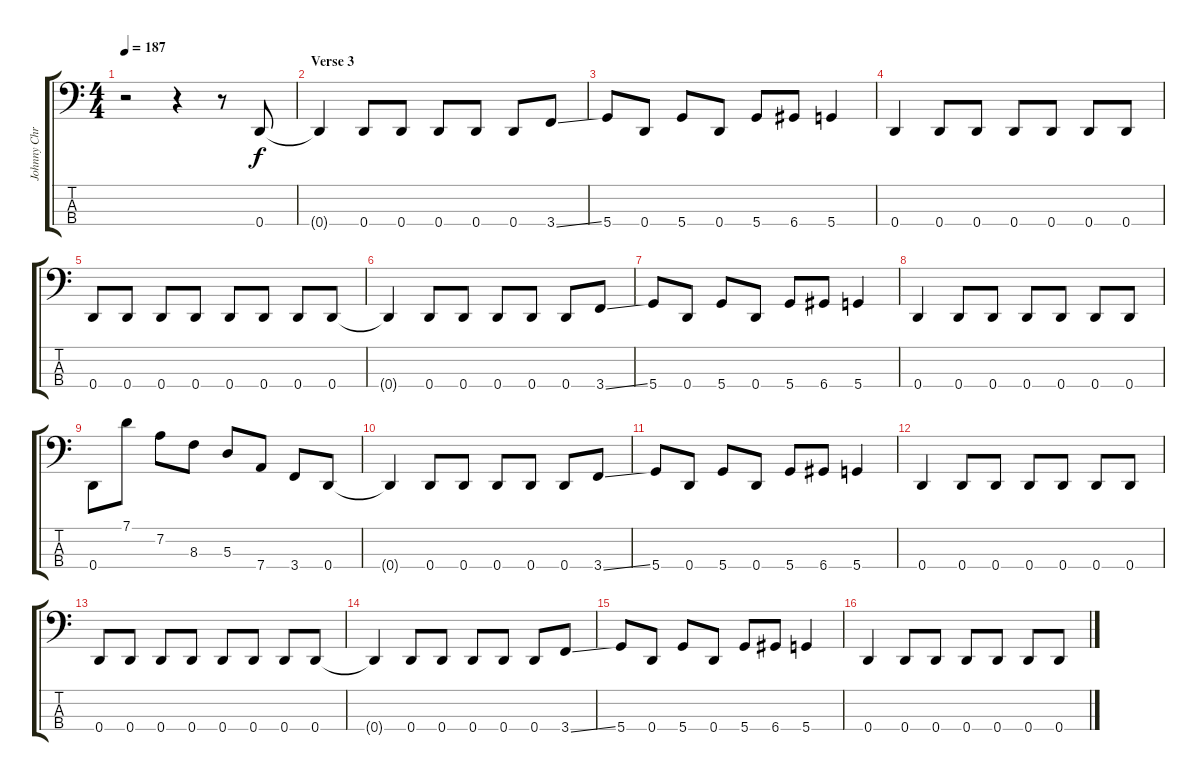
\track ("Johnny Christ (Bass)" "Johnny Chr") {instrument electricbasspick}
\staff {score tabs}
\tuning (G2 D2 A1 D1) {hide}
\ts (4 4)
\tempo 187
\clef f4
\ks c
r.2{dy f} r.4 r.8 0.4.8 |
\section ("" "Verse 3")
0.4{t}.4 0.4.8 0.4.8 0.4.8 0.4.8 0.4.8 3.4{ss}.8 |
5.4.8 0.4.8 5.4.8 0.4.8 5.4.8 6.4.8 5.4.4 |
0.4.4 0.4.8 0.4.8 0.4.8 0.4.8 0.4.8 0.4.8 |
0.4.8 0.4.8 0.4.8 0.4.8 0.4.8 0.4.8 0.4.8 0.4.8 |
0.4{t}.4 0.4.8 0.4.8 0.4.8 0.4.8 0.4.8 3.4{ss}.8 |
5.4.8 0.4.8 5.4.8 0.4.8 5.4.8 6.4.8 5.4.4 |
0.4.4 0.4.8 0.4.8 0.4.8 0.4.8 0.4.8 0.4.8 |
0.4.8 7.1.8 7.2.8 8.3.8 5.3.8 7.4.8 3.4.8 0.4.8 |
0.4{t}.4 0.4.8 0.4.8 0.4.8 0.4.8 0.4.8 3.4{ss}.8 |
5.4.8 0.4.8 5.4.8 0.4.8 5.4.8 6.4.8 5.4.4 |
0.4.4 0.4.8 0.4.8 0.4.8 0.4.8 0.4.8 0.4.8 |
0.4.8 0.4.8 0.4.8 0.4.8 0.4.8 0.4.8 0.4.8 0.4.8 |
0.4{t}.4 0.4.8 0.4.8 0.4.8 0.4.8 0.4.8 3.4{ss}.8 |
5.4.8 0.4.8 5.4.8 0.4.8 5.4.8 6.4.8 5.4.4 |
0.4.4 0.4.8 0.4.8 0.4.8 0.4.8 0.4.8 0.4.8
